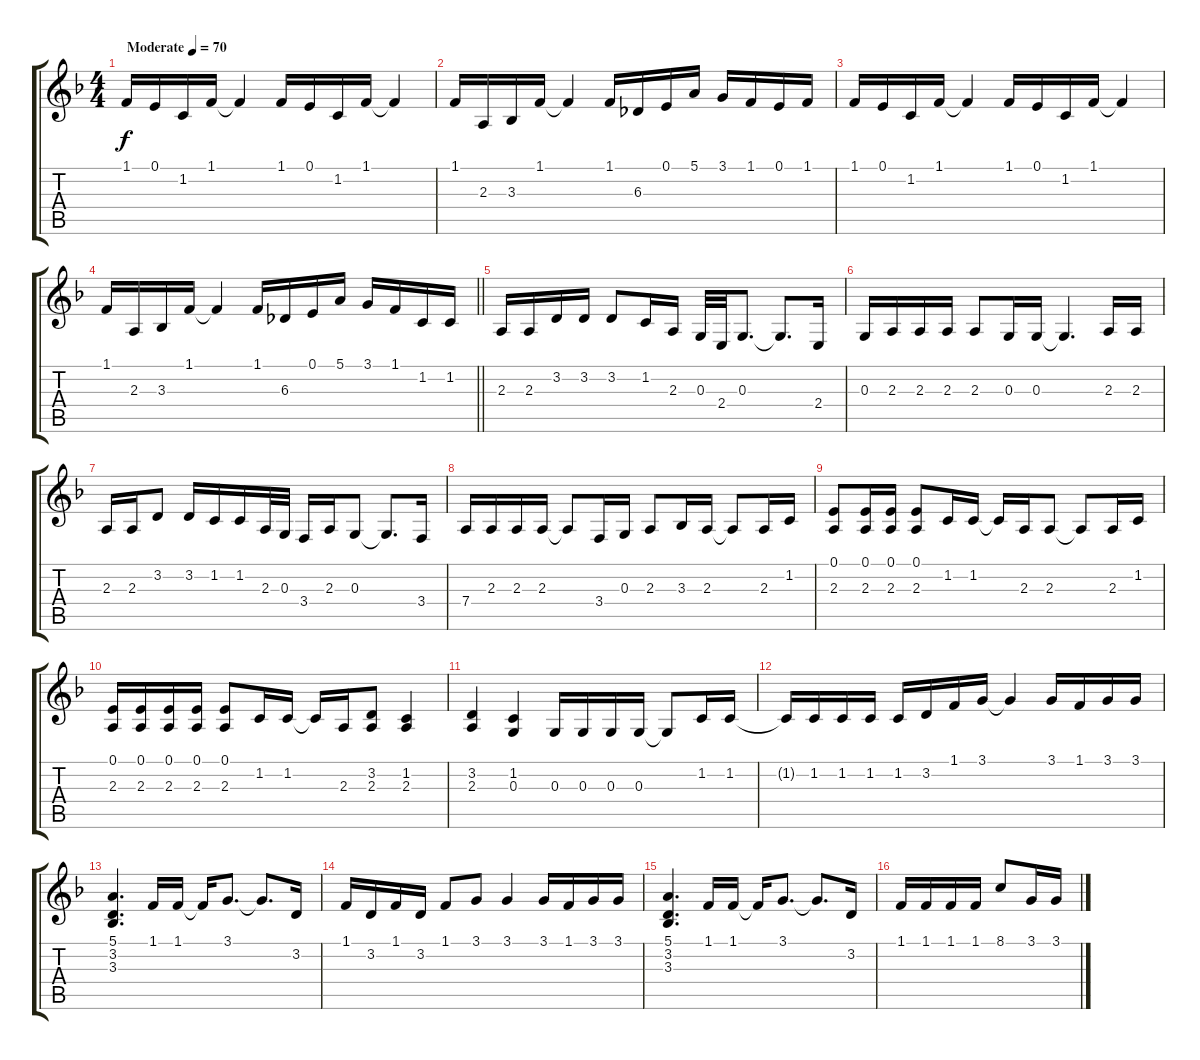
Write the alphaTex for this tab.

\track "" {instrument acousticgrandpiano}
\staff {score tabs}
\tuning (E4 B3 G3 D3 A2 E2) {hide}
\ts (4 4)
\tempo (70 "Moderate")
\clef g2
\ks f
1.1.16{dy f instrument acousticgrandpiano} 0.1.16 1.2.16 1.1.16 1.1{t}.4 1.1.16 0.1.16 1.2.16 1.1.16 1.1{t}.4 |
1.1.16 2.3.16 3.3.16 1.1.16 1.1{t}.4 1.1.16 6.3.16 0.1.16 5.1.16 3.1.16 1.1.16 0.1.16 1.1.16 |
1.1.16 0.1.16 1.2.16 1.1.16 1.1{t}.4 1.1.16 0.1.16 1.2.16 1.1.16 1.1{t}.4 |
\barLineRight lightlight
1.1.16 2.3.16 3.3.16 1.1.16 1.1{t}.4 1.1.16 6.3.16 0.1.16 5.1.16 3.1.16 1.1.16 1.2.16 1.2.16 |
2.3.16 2.3.16 3.2.16 3.2.16 3.2.8 1.2.16 2.3.16 0.3.32 2.4.32 0.3.8{d} 0.3{t}.8{d} 2.4.16 |
0.3.16 2.3.16 2.3.16 2.3.16 2.3.8 0.3.16 0.3.16 0.3{t}.4{d} 2.3.16 2.3.16 |
2.3.16 2.3.16 3.2.8 3.2.16 1.2.16 1.2.16 2.3.32 0.3.32 3.4.16 2.3.16 0.3.8 0.3{t}.8{d} 3.4.16 |
7.4.16 2.3.16 2.3.16 2.3.16 2.3{t}.8 3.4.16 0.3.16 2.3.8 3.3.16 2.3.16 2.3{t}.8 2.3.16 1.2.16 |
(0.1 2.3).8 (0.1 2.3).16 (0.1 2.3).16 (0.1 2.3).8 1.2.16 1.2.16 1.2{t}.16 2.3.16 2.3.8 2.3{t}.8 2.3.16 1.2.16 |
(0.1 2.3).16 (0.1 2.3).16 (0.1 2.3).16 (0.1 2.3).16 (0.1 2.3).8 1.2.16 1.2.16 1.2{t}.16 2.3.16 (3.2 2.3).8 (1.2 2.3).4 |
(3.2 2.3).4 (1.2 0.3).4 0.3.16 0.3.16 0.3.16 0.3.16 0.3{t}.8 1.2.16 1.2.16 |
1.2{t}.16 1.2.16 1.2.16 1.2.16 1.2.16 3.2.16 1.1.16 3.1.16 3.1{t}.4 3.1.16 1.1.16 3.1.16 3.1.16 |
(5.1 3.2 3.3).4{d} 1.1.16 1.1.16 1.1{t}.16 3.1.8{d} 3.1{t}.8{d} 3.2.16 |
1.1.16 3.2.16 1.1.16 3.2.16 1.1.8 3.1.8 3.1.4 3.1.16 1.1.16 3.1.16 3.1.16 |
(5.1 3.2 3.3).4{d} 1.1.16 1.1.16 1.1{t}.16 3.1.8{d} 3.1{t}.8{d} 3.2.16 |
1.1.16 1.1.16 1.1.16 1.1.16 8.1.8 3.1.16 3.1.16
